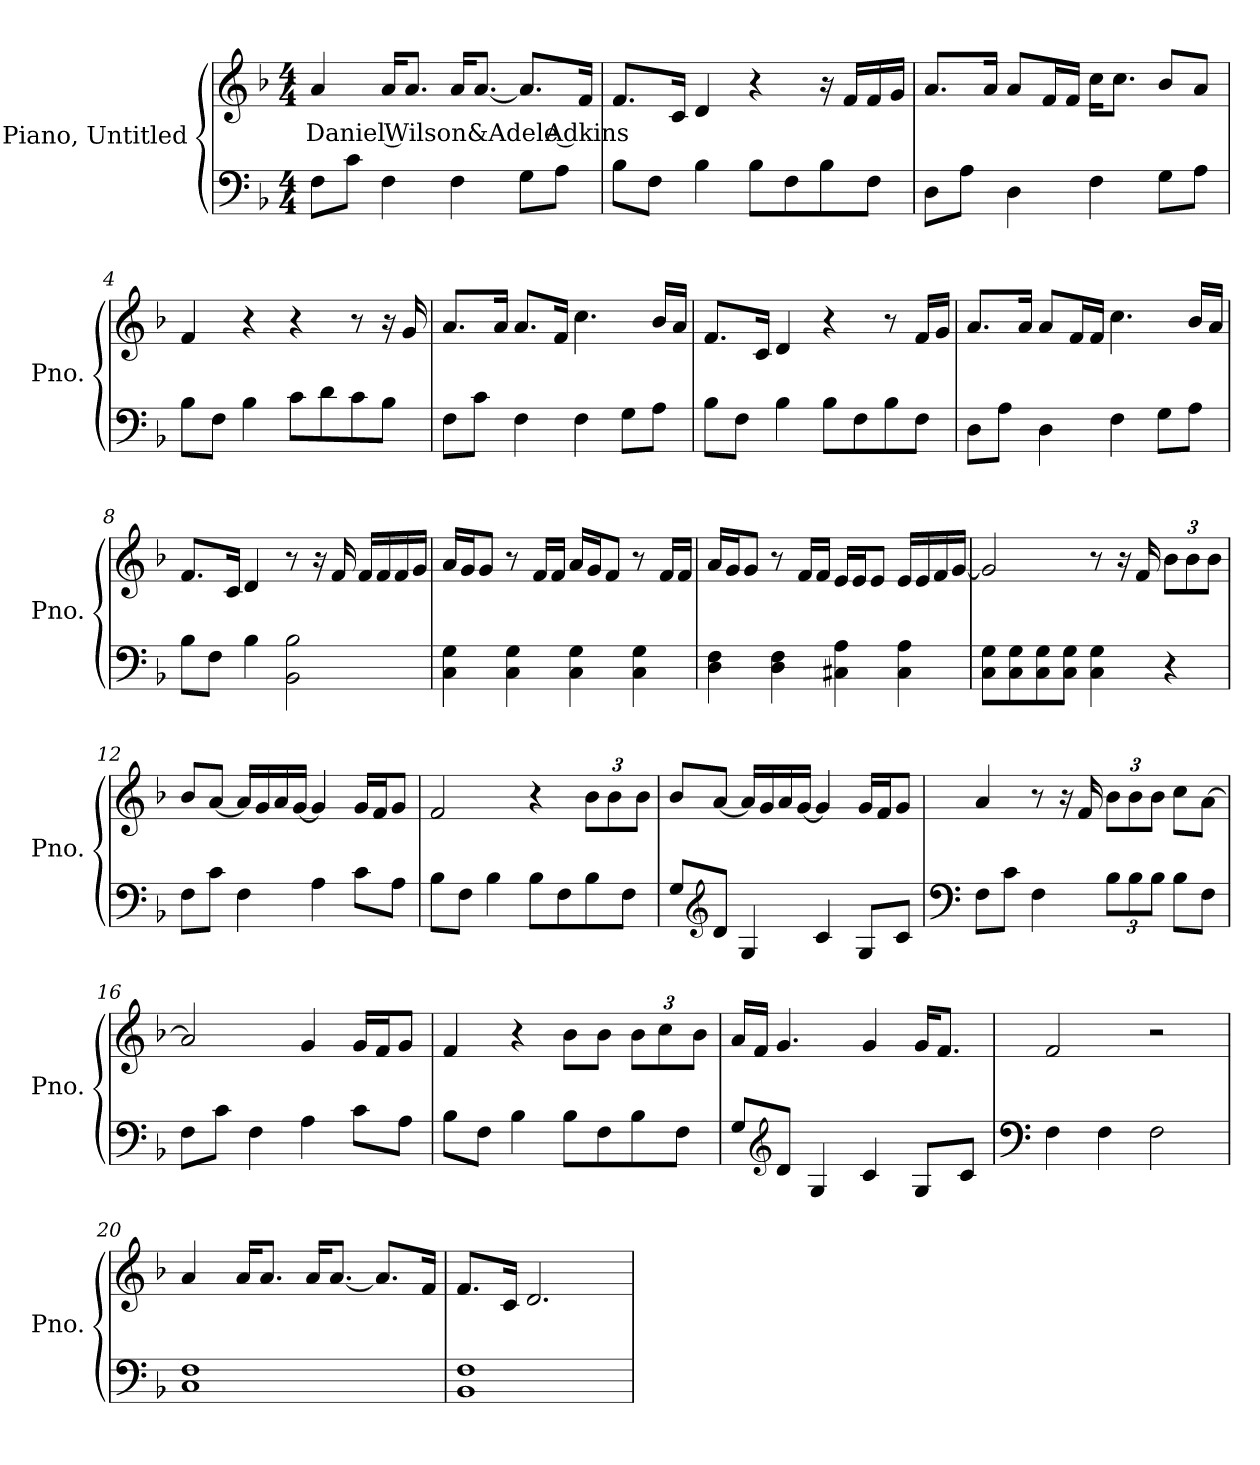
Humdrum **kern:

**kern	**kern	**text
*part2	*part1	*part1
*staff2	*staff1	*staff1
*I"Piano, Untitled	*I"Piano, Untitled	*
*I'Pno.	*I'Pno.	*
*clefF4	*clefG2	*
*k[b-]	*k[b-]	*
*M4/4	*M4/4	*
*MM60	*MM60	*
=1	=1	=1
!	!	!LO:LY:b
8F\L	4a/	Daniel Wilson&Adele Adkins
8c\J	.	.
4F\	16a/KL	.
.	8.a/J	.
4F\	16a/KL	.
.	[8.a/J	.
8G\L	8.a/L]	.
8A\J	.	.
.	16f/Jk	.
=2	=2	=2
8B-\L	8.f/L	.
8F\J	.	.
.	16c/Jk	.
4B-\	4d/	.
8B-\L	4r	.
8F\	.	.
8B-\	16r	.
.	16f/LL	.
8F\J	16f/	.
.	16g/JJ	.
!!LO:LB:g=z
=3	=3	=3
8D\L	8.a/L	.
8A\J	.	.
.	16a/Jk	.
4D\	8a/L	.
.	16f/L	.
.	16f/JJ	.
4F\	16cc\KL	.
.	8.cc\J	.
8G\L	8b-/L	.
8A\J	8a/J	.
=4	=4	=4
8B-\L	4f/	.
8F\J	.	.
4B-\	4r	.
8c\L	4r	.
8d\	.	.
8c\	8r	.
8B-\J	16r	.
.	16g/	.
=5	=5	=5
8F\L	8.a/L	.
8c\J	.	.
.	16a/Jk	.
4F\	8.a/L	.
.	16f/Jk	.
4F\	4.cc\	.
8G\L	.	.
8A\J	16b-/LL	.
.	16a/JJ	.
=6	=6	=6
8B-\L	8.f/L	.
8F\J	.	.
.	16c/Jk	.
4B-\	4d/	.
8B-\L	4r	.
8F\	.	.
8B-\	8r	.
8F\J	16f/LL	.
.	16g/JJ	.
!!LO:LB:g=z
=7	=7	=7
8D\L	8.a/L	.
8A\J	.	.
.	16a/Jk	.
4D\	8a/L	.
.	16f/L	.
.	16f/JJ	.
4F\	4.cc\	.
8G\L	.	.
8A\J	16b-/LL	.
.	16a/JJ	.
=8	=8	=8
8B-\L	8.f/L	.
8F\J	.	.
.	16c/Jk	.
4B-\	4d/	.
2BB-\ 2B-\	8r	.
.	16r	.
.	16f/	.
.	16f/LL	.
.	16f/	.
.	16f/	.
.	16g/JJ	.
=9	=9	=9
4C\ 4G\	16a/LL	.
.	16g/J	.
.	8g/J	.
4C\ 4G\	8r	.
.	16f/LL	.
.	16f/JJ	.
4C\ 4G\	16a/LL	.
.	16g/J	.
.	8f/J	.
4C\ 4G\	8r	.
.	16f/LL	.
.	16f/JJ	.
!!LO:LB:g=z
=10	=10	=10
4D\ 4F\	16a/LL	.
.	16g/J	.
.	8g/J	.
4D\ 4F\	8r	.
.	16f/LL	.
.	16f/JJ	.
4C#X\ 4A\	16e/LL	.
.	16e/J	.
.	8e/J	.
4C#\ 4A\	16e/LL	.
.	16e/	.
.	16f/	.
.	[16g/JJ	.
=11	=11	=11
8C\ 8G\L	2g/]	.
8C\ 8G\	.	.
8C\ 8G\	.	.
8C\ 8G\J	.	.
4C\ 4G\	8r	.
.	16r	.
.	16f/	.
*	*Xbrackettup	*
4r	12b-\L	.
.	12b-\	.
.	12b-\J	.
=12	=12	=12
8F\L	8b-/L	.
8c\J	[8a/J	.
4F\	16a/LL]	.
.	16g/	.
.	16a/	.
.	[16g/JJ	.
4A\	4g/]	.
8c\L	16g/LL	.
.	16f/J	.
8A\J	8g/J	.
=13	=13	=13
8B-\L	2f/	.
8F\J	.	.
4B-\	.	.
8B-\L	4r	.
8F\	.	.
8B-\	12b-\L	.
.	12b-\	.
8F\J	.	.
.	12b-\J	.
!!LO:LB:g=z
=14	=14	=14
8G/L	8b-/L	.
*clefG2	*	*
8d/J	[8a/J	.
4G/	16a/LL]	.
.	16g/	.
.	16a/	.
.	[16g/JJ	.
4c/	4g/]	.
8G/L	16g/LL	.
.	16f/J	.
8c/J	8g/J	.
=15	=15	=15
*clefF4	*	*
8F\L	4a/	.
8c\J	.	.
4F\	8r	.
.	16r	.
.	16f/	.
*Xbrackettup	*	*
12B-\L	12b-\L	.
12B-\	12b-\	.
12B-\J	12b-\J	.
8B-\L	8cc\L	.
8F\J	[8a\J	.
=16	=16	=16
8F\L	2a/]	.
8c\J	.	.
4F\	.	.
4A\	4g/	.
8c\L	16g/LL	.
.	16f/J	.
8A\J	8g/J	.
=17	=17	=17
8B-\L	4f/	.
8F\J	.	.
4B-\	4r	.
8B-\L	8b-\L	.
8F\	8b-\J	.
8B-\	12b-\L	.
.	12cc\	.
8F\J	.	.
.	12b-\J	.
!!LO:LB:g=z
=18	=18	=18
8G/L	16a/LL	.
.	16f/JJ	.
*clefG2	*	*
8d/J	4.g/	.
4G/	.	.
4c/	4g/	.
8G/L	16g/KL	.
.	8.f/J	.
8c/J	.	.
=19	=19	=19
*clefF4	*	*
4F\	2f/	.
4F\	.	.
2F\	2r	.
=20	=20	=20
1C 1F	4a/	.
.	16a/KL	.
.	8.a/J	.
.	16a/KL	.
.	[8.a/J	.
.	8.a/L]	.
.	16f/Jk	.
=21	=21	=21
1BB- 1F	8.f/L	.
.	16c/Jk	.
.	2.d/	.
=	=	=
*-	*-	*-
